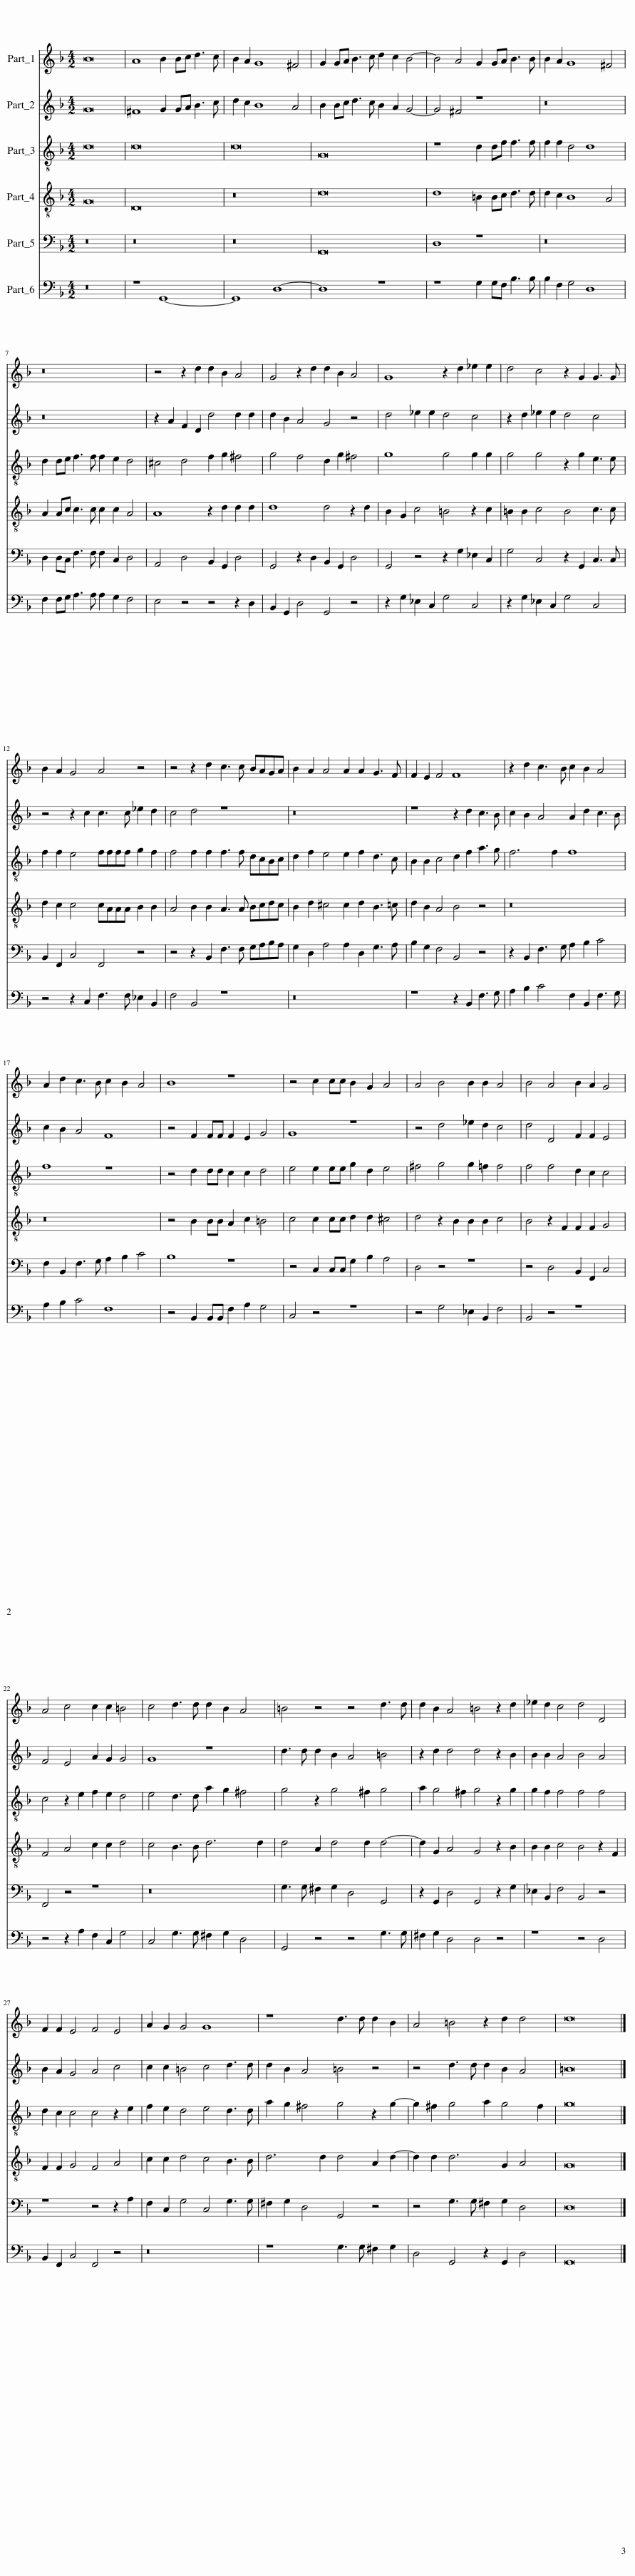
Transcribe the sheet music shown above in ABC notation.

X:1
%%score 1 2 3 4 5 6
L:1/8
M:4/2
I:linebreak $
K:F
V:1 treble
V:2 treble
V:3 treble-8
V:4 treble-8
V:5 bass
V:6 bass
V:1
 B16 | A8 B2 Bc d3 c | B2 A2 G8 ^F4 | G2 GA B3 c d2 c2 B4- | B4 A4 G2 GA B3 B | %5
 B2 A2 G8 ^F4 |$ z16 | z4 z2 d2 d2 B2 A4 | G4 z2 d2 d2 B2 A4 | G8 z2 d2 _e2 e2 | %10
 d4 c4 z2 G2 G3 G |$ B2 A2 G4 A4 z4 | z4 z2 d2 c3 c BAGA | B2 A2 A4 A2 A2 G3 F | F2 E2 F4 F8 | %15
 z2 d2 c3 B c2 B2 A4 |$ A2 d2 c3 B c2 B2 A4 | B8 z8 | z4 c2 cc B2 G2 A4 | A4 B4 B2 B2 A4 | %20
 B4 A4 B2 A2 G4 |$ A4 c4 c2 c2 =B4 | c4 d3 d d2 B2 A4 | =B4 z4 z4 d3 d | d2 B2 A4 =B4 z2 d2 | %25
 _e2 d2 c4 d4 D4 |$ F2 F2 E4 F4 E4 | A2 G2 G4 G8 | z8 d3 d d2 B2 | A4 =B4 z2 d2 d4 | %30
 d16 |] %31
V:2
 G16 | ^F8 G2 GA B3 c | d2 c2 B8 A4 | B2 Bc d3 c B2 A2 G4- | G4 ^F4 z8 | %5
 z16 |$ z16 | z2 A2 F2 D2 d4 d2 d2 | d2 B2 A4 G4 z4 | d4 _e2 e2 d4 c4 | %10
 z2 d2 _e2 e2 d4 c4 |$ z4 z2 c2 c3 c _e2 d2 | c4 d4 z8 | z16 | z8 z2 d2 c3 B | %15
 c2 B2 A4 A2 d2 c3 B |$ c2 B2 A4 F8 | z4 F2 FF F2 E2 G4 | G8 z8 | z4 d4 _e2 d2 c4 | %20
 d4 D4 F2 F2 E4 |$ F4 E4 A2 G2 G4 | G8 z8 | d3 d d2 B2 A4 =B4 | z2 d2 d4 d4 z2 B2 | %25
 B2 B2 A4 B4 A4 |$ B2 A2 G4 A4 c4 | c2 c2 =B4 c4 d3 d | d2 B2 A4 =B4 z4 | z4 d3 d d2 B2 A4 | %30
 =B16 |] %31
V:3
 d16 | d16 | d16 | G16 | z8 d2 df f3 f | %5
 f2 f2 d4 d8 |$ d2 de f3 f f2 e2 d4 | ^c4 d4 f2 g2 ^f4 | g4 f4 d2 g2 ^f4 | g8 g4 g2 g2 | %10
 g4 g4 z2 g2 e3 e |$ f2 f2 e4 ffff g2 f2 | f4 f2 f2 f3 f dcBc | d2 f2 e4 e2 f2 d3 c | B2 B2 c4 d2 f2 a3 g | %15
 f6 f2 f8 |$ f8 z8 | z4 d2 dd c2 c2 d4 | e4 e2 ee g2 d2 e4 | ^f4 g4 g2 =f2 f4 | %20
 f4 f4 d2 c2 c4 |$ c4 z2 e2 f2 e2 d4 | e4 d3 d a2 g2 ^f4 | g4 z2 g4 ^f2 g4 | a2 g4 ^f2 g4 z2 g2 | %25
 g2 f2 f4 f4 f4 |$ d2 c2 c4 c4 z2 e2 | f2 e2 d4 e4 d3 d | a2 g2 ^f4 g4 z2 g2- | g2 ^f2 g4 a2 g4 f2 | %30
 g16 |] %31
V:4
 G16 | D16 | z16 | d16 | d8 =B2 Bc d3 d | %5
 d2 c2 B8 A4 |$ A2 Ac c3 c c2 c2 A4 | A8 z2 d2 d2 d2 | d8 d4 z2 d2 | B2 G2 c4 =B4 z2 c2 | %10
 =B2 B2 c4 B4 c3 c |$ d2 c2 c4 cAAA B2 B2 | A4 B2 B2 A3 A Bcdc | B2 d2 ^c4 c2 d2 B3 =c | d2 B2 A4 B4 z4 | %15
 z16 |$ z16 | z4 B2 BB A2 c2 =B4 | c4 c2 cc d2 d2 ^c4 | d4 z2 B2 B2 B2 c4 | %20
 B4 z2 F2 F2 F2 G4 |$ F4 A4 c2 c2 d4 | c4 B3 B d6 d2 | d4 A2 d4 d2 d4- | d2 G2 A4 G4 z2 B2 | %25
 B2 B2 c4 B4 z2 F2 |$ F2 F2 G4 F4 A4 | c2 c2 d4 c4 B3 B | d6 d2 d4 A2 d2- | d2 d2 d6 G2 A4 | %30
 G16 |] %31
V:5
 z16 | z16 | z16 | G,,16 | D,8 z8 | %5
 z16 |$ D,2 D,C, F,3 F, F,2 C,2 D,4 | A,,4 D,4 B,,2 G,,2 D,4 | G,,4 z2 D,2 B,,2 G,,2 D,4 | G,,4 z4 z2 G,2 _E,2 C,2 | %10
 G,4 C,4 z2 G,,2 C,3 C, |$ B,,2 F,,2 C,4 F,,4 z4 | z4 z2 B,,2 F,3 F, G,A,B,A, | G,2 D,2 A,4 A,2 D,2 G,3 A, | B,2 G,2 F,4 B,,4 z4 | %15
 z2 B,,2 F,3 G, A,2 B,2 C4 |$ F,2 B,,2 F,3 G, A,2 B,2 C4 | B,8 z8 | z4 C,2 C,C, G,2 B,2 A,4 | D,4 z4 z8 | %20
 z4 D,4 B,,2 F,,2 C,4 |$ F,,4 z4 z8 | z16 | G,3 G, ^F,2 G,2 D,4 G,,4 | z2 G,,2 D,4 G,,4 z2 G,2 | %25
 _E,2 B,,2 F,4 B,,4 z4 |$ z8 z4 z2 A,2 | F,2 C,2 G,4 C,4 G,3 G, | ^F,2 G,2 D,4 G,,4 z4 | z4 G,3 G, ^F,2 G,2 D,4 | %30
 D,16 |] %31
V:6
 z16 | z8 G,,8- | G,,8 D,8- | D,8 z8 | z8 G,2 G,F, B,3 B, | %5
 B,2 F,2 G,4 D,8 |$ F,2 F,G, A,3 A, A,2 G,2 F,4 | E,4 z4 z4 z2 D,2 | B,,2 G,,2 D,4 G,,4 z4 | z2 G,2 _E,2 C,2 G,4 C,4 | %10
 z2 G,2 _E,2 C,2 G,4 C,4 |$ z4 z2 C,2 F,3 F, _E,2 B,,2 | F,4 B,,4 z8 | z16 | z8 z2 B,,2 F,3 G, | %15
 A,2 B,2 C4 F,2 B,,2 F,3 G, |$ A,2 B,2 C4 F,8 | z4 B,,2 B,,B,, F,2 A,2 G,4 | C,4 z4 z8 | z4 G,4 _E,2 B,,2 F,4 | %20
 B,,4 z4 z8 |$ z4 z2 A,2 F,2 C,2 G,4 | C,4 G,3 G, ^F,2 G,2 D,4 | G,,4 z4 z4 G,3 G, | ^F,2 G,2 D,4 D,4 z4 | %25
 z8 z4 D,4 |$ B,,2 F,,2 C,4 F,,4 z4 | z16 | z8 G,3 G, ^F,2 G,2 | D,4 G,,4 z2 G,,2 D,4 | %30
 G,,16 |] %31
